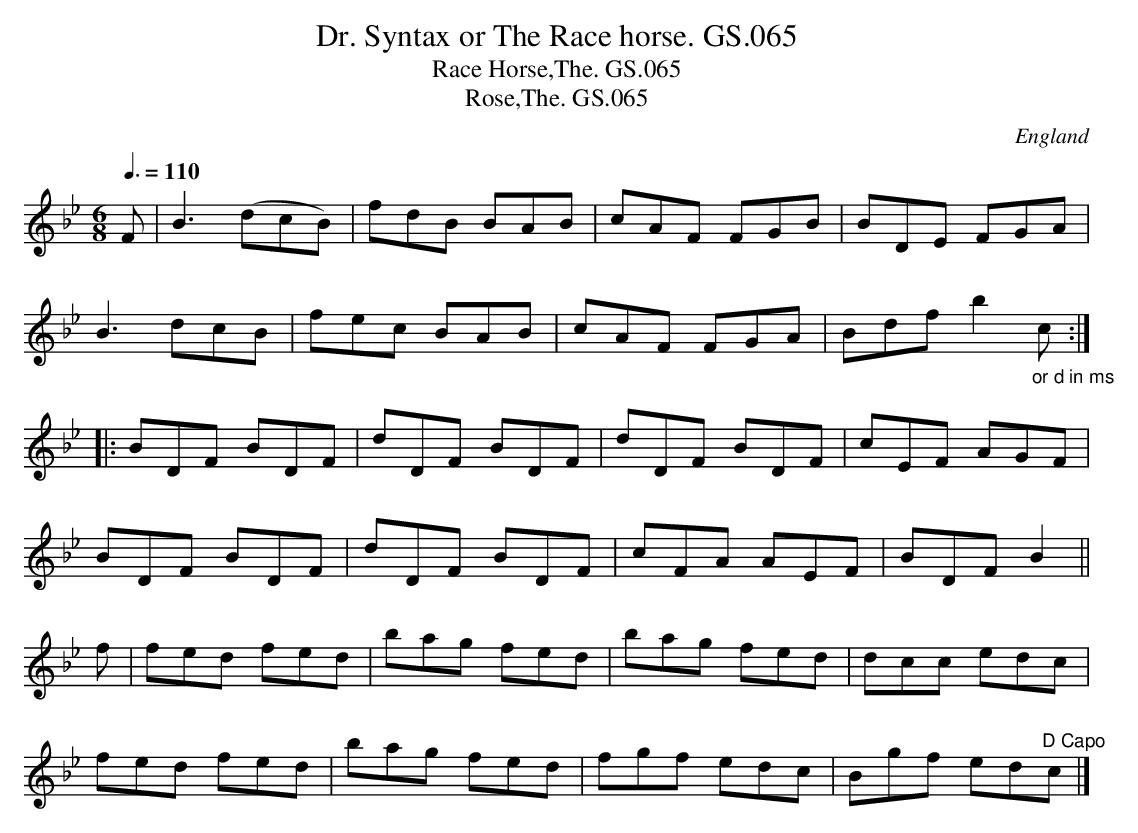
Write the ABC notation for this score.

X:1
T:Dr. Syntax or The Race horse. GS.065
T:Race Horse,The. GS.065
T:Rose,The. GS.065
M:6/8
L:1/8
Q:3/8=110
O:England
notC:would suit flute?Rose,The.
K:Bb major
F | B3 (dcB) | fdB BAB | cAF FGB | BDE FGA |!
B3 dcB | fec BAB | cAF FGA | Bdf b2 "_or d in ms" c :|!
|:BDF BDF | dDF BDF | dDF BDF | cEF AGF |!
BDF BDF | dDF BDF | cFA AEF | BDF B2 ||!
f | fed fed | bag fed | bag fed | dcc edc |!
fed fed | bag fed | fgf edc | Bgf ed"^D Capo"c |]
